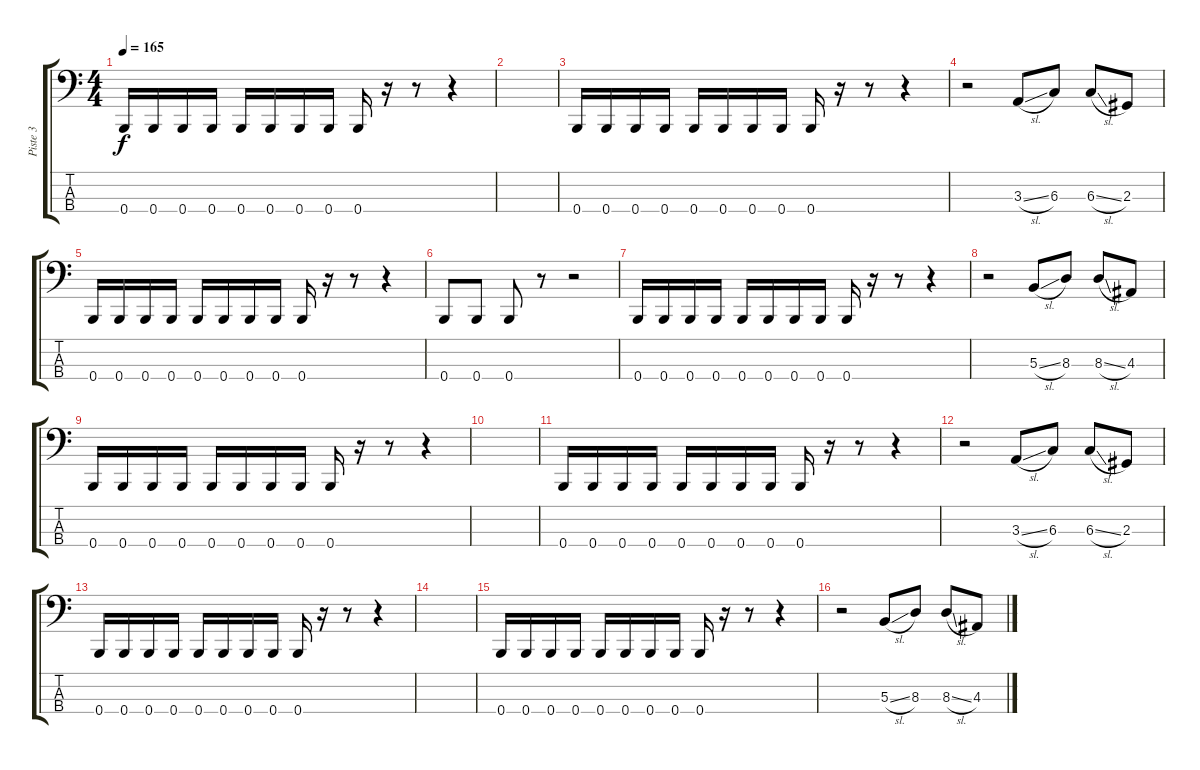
\track ("Piste 3" "Piste 3") {instrument electricbasspick}
\staff {score tabs}
\tuning (E2 B1 Gb1 B0) {hide}
\ts (4 4)
\tempo 165
\clef f4
\ks c
0.4.16{dy f instrument electricbasspick} 0.4.16 0.4.16 0.4.16 0.4.16 0.4.16 0.4.16 0.4.16 0.4.16 r.16 r.8 r.4 |
|
0.4.16 0.4.16 0.4.16 0.4.16 0.4.16 0.4.16 0.4.16 0.4.16 0.4.16 r.16 r.8 r.4 |
r.2 3.3{sl}.8 6.3.8 6.3{sl}.8 2.3.8 |
0.4.16 0.4.16 0.4.16 0.4.16 0.4.16 0.4.16 0.4.16 0.4.16 0.4.16 r.16 r.8 r.4 |
0.4.8 0.4.8 0.4.8 r.8 r.2 |
0.4.16 0.4.16 0.4.16 0.4.16 0.4.16 0.4.16 0.4.16 0.4.16 0.4.16 r.16 r.8 r.4 |
r.2 5.3{sl}.8 8.3.8 8.3{sl}.8 4.3.8 |
0.4.16 0.4.16 0.4.16 0.4.16 0.4.16 0.4.16 0.4.16 0.4.16 0.4.16 r.16 r.8 r.4 |
|
0.4.16 0.4.16 0.4.16 0.4.16 0.4.16 0.4.16 0.4.16 0.4.16 0.4.16 r.16 r.8 r.4 |
r.2 3.3{sl}.8 6.3.8 6.3{sl}.8 2.3.8 |
0.4.16 0.4.16 0.4.16 0.4.16 0.4.16 0.4.16 0.4.16 0.4.16 0.4.16 r.16 r.8 r.4 |
|
0.4.16 0.4.16 0.4.16 0.4.16 0.4.16 0.4.16 0.4.16 0.4.16 0.4.16 r.16 r.8 r.4 |
r.2 5.3{sl}.8 8.3.8 8.3{sl}.8 4.3.8
